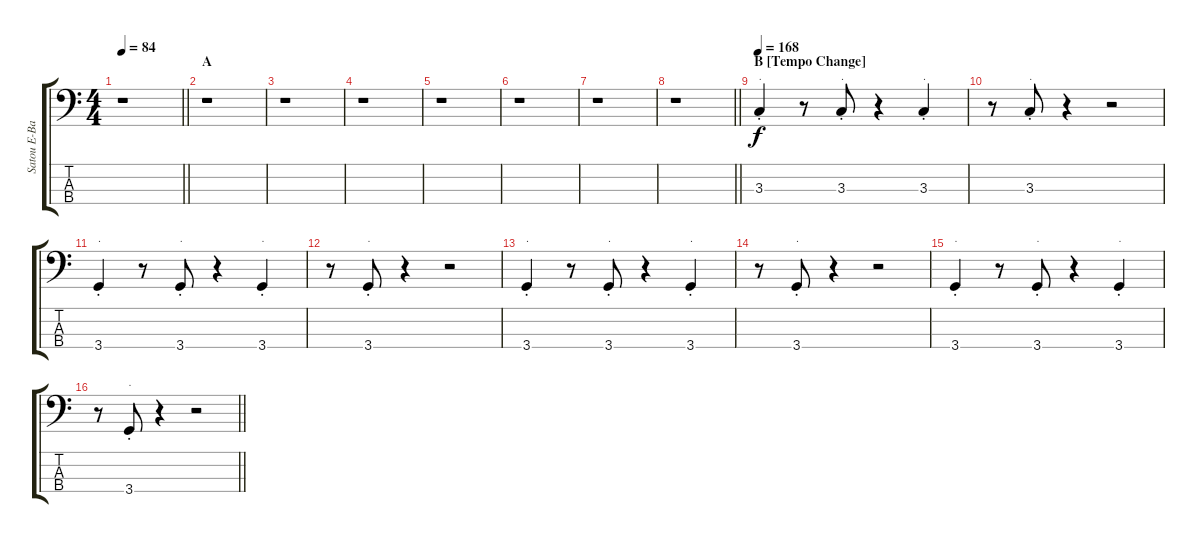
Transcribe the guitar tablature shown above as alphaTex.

\track ("Satou E-Bass" "Satou E-Ba") {instrument electricbassfinger}
\staff {score tabs}
\tuning (G2 D2 A1 E1) {hide}
\ts (4 4)
\tempo 84
\clef f4
\barLineRight lightlight
\ks c
r.1{dy f instrument electricbassfinger} |
\section ("" "A")
r.1 |
r.1 |
r.1 |
r.1 |
r.1 |
r.1 |
\barLineRight lightlight
r.1 |
\section ("" "B [Tempo Change]")
\tempo 168
3.3{st}.4{txt "."} r.8 3.3{st}.8{txt "."} r.4 3.3{st}.4{txt "."} |
r.8 3.3{st}.8{txt "."} r.4 r.2 |
3.4{st}.4{txt "."} r.8 3.4{st}.8{txt "."} r.4 3.4{st}.4{txt "."} |
r.8 3.4{st}.8{txt "."} r.4 r.2 |
3.4{st}.4{txt "."} r.8 3.4{st}.8{txt "."} r.4 3.4{st}.4{txt "."} |
r.8 3.4{st}.8{txt "."} r.4 r.2 |
3.4{st}.4{txt "."} r.8 3.4{st}.8{txt "."} r.4 3.4{st}.4{txt "."} |
\barLineRight lightlight
r.8 3.4{st}.8{txt "."} r.4 r.2
